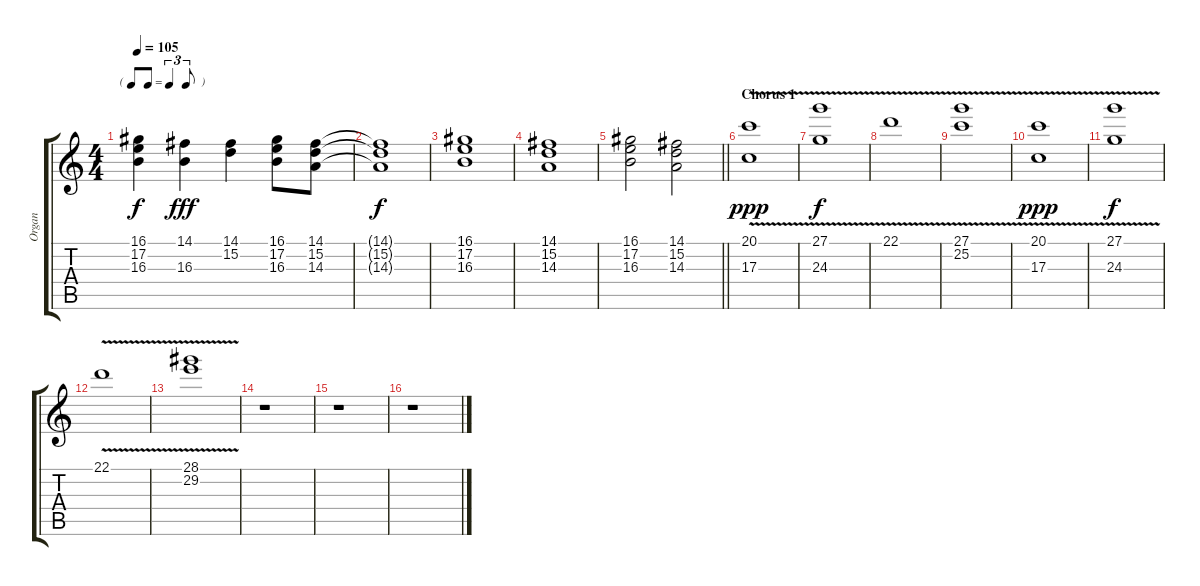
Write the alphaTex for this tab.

\track ("Organ" "Organ") {instrument percussiveorgan}
\staff {score tabs}
\tuning (E4 B3 G3 D3 A2 E2) {hide}
\ts (4 4)
\tf triplet8th
\tempo 105
\clef g2
\ks c
(16.1 17.2 16.3).4{dy f} (14.1 16.3).4{dy fff} (14.1 15.2).4 (16.1 17.2 16.3).8 (14.1 15.2 14.3).8 |
(14.1{t} 15.2{t} 14.3{t}).1{dy f} |
(16.1 17.2 16.3).1 |
(14.1 15.2 14.3).1 |
\barLineRight lightlight
(16.1 17.2 16.3).2 (14.1 15.2 14.3).2 |
\section ("" "Chorus 1")
(20.1{v} 17.3).1{dy ppp instrument churchorgan} |
(27.1 24.3{v}).1{dy f} |
22.1{v}.1 |
(27.1 25.2{v}).1 |
(20.1{v} 17.3).1{dy ppp} |
(27.1 24.3{v}).1{dy f} |
22.1{v}.1 |
(28.1{v} 29.2{v}).1 |
r.1 |
r.1 |
r.1
